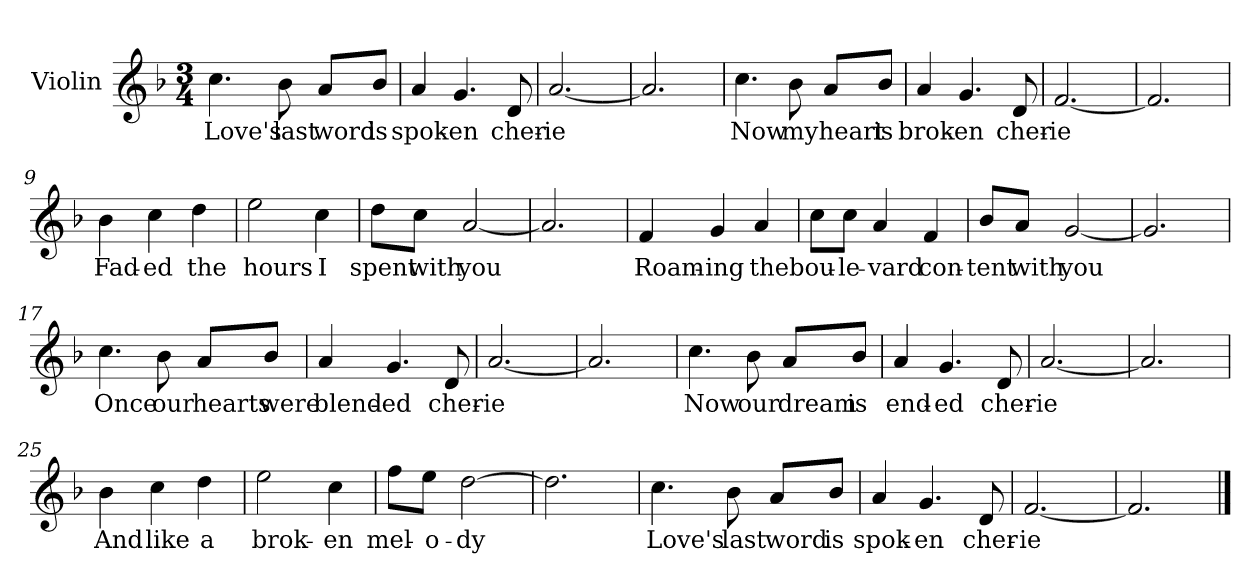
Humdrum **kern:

**kern	**text
*part1	*part1
*staff1	*staff1
*I"Violin	*
*I'Vln	*
*clefG2	*
*k[b-]	*
*F:	*
*M3/4	*
=1	=1
4.cc\	Love's
8b-\	last
8a/L	word
8b-/J	is
=2	=2
4a/	spok-
4.g/	-en
8d/	cher-
=3	=3
[2.a/	-ie
=4	=4
2.a/]	.
!!LO:LB:g=z
=5	=5
4.cc\	Now
8b-\	my
8a/L	heart
8b-/J	is
=6	=6
4a/	brok-
4.g/	-en
8d/	cher-
=7	=7
[2.f/	-ie
=8	=8
2.f/]	.
!!LO:LB:g=z
=9	=9
4b-\	Fad-
4cc\	-ed
4dd\	the
=10	=10
2ee\	hours
4cc\	I
=11	=11
8dd\L	spent
8cc\J	with
[2a/	you
=12	=12
2.a/]	.
!!LO:LB:g=z
=13	=13
4f/	Roam-
4g/	-ing
4a/	the
=14	=14
8cc\L	bou-
8cc\J	-le-
4a/	-vard
4f/	con-
=15	=15
8b-/L	-tent
8a/J	with
[2g/	you
=16	=16
2.g/]	.
!!LO:LB:g=z
=17	=17
4.cc\	Once
8b-\	our
8a/L	hearts
8b-/J	were
=18	=18
4a/	blend-
4.g/	-ed
8d/	cher-
=19	=19
[2.a/	-ie
=20	=20
2.a/]	.
!!LO:LB:g=z
=21	=21
4.cc\	Now
8b-\	our
8a/L	dream
8b-/J	is
=22	=22
4a/	end-
4.g/	-ed
8d/	cher-
=23	=23
[2.a/	-ie
=24	=24
2.a/]	.
!!LO:LB:g=z
=25	=25
4b-\	And
4cc\	like
4dd\	a
=26	=26
2ee\	brok-
4cc\	-en
=27	=27
8ff\L	mel-
8ee\J	-o-
[2dd\	-dy
=28	=28
2.dd\]	.
!!LO:LB:g=z
=29	=29
4.cc\	Love's
8b-\	last
8a/L	word
8b-/J	is
=30	=30
4a/	spok-
4.g/	-en
8d/	cher-
=31	=31
[2.f/	-ie
=32	=32
2.f/]	.
==	==
*-	*-
